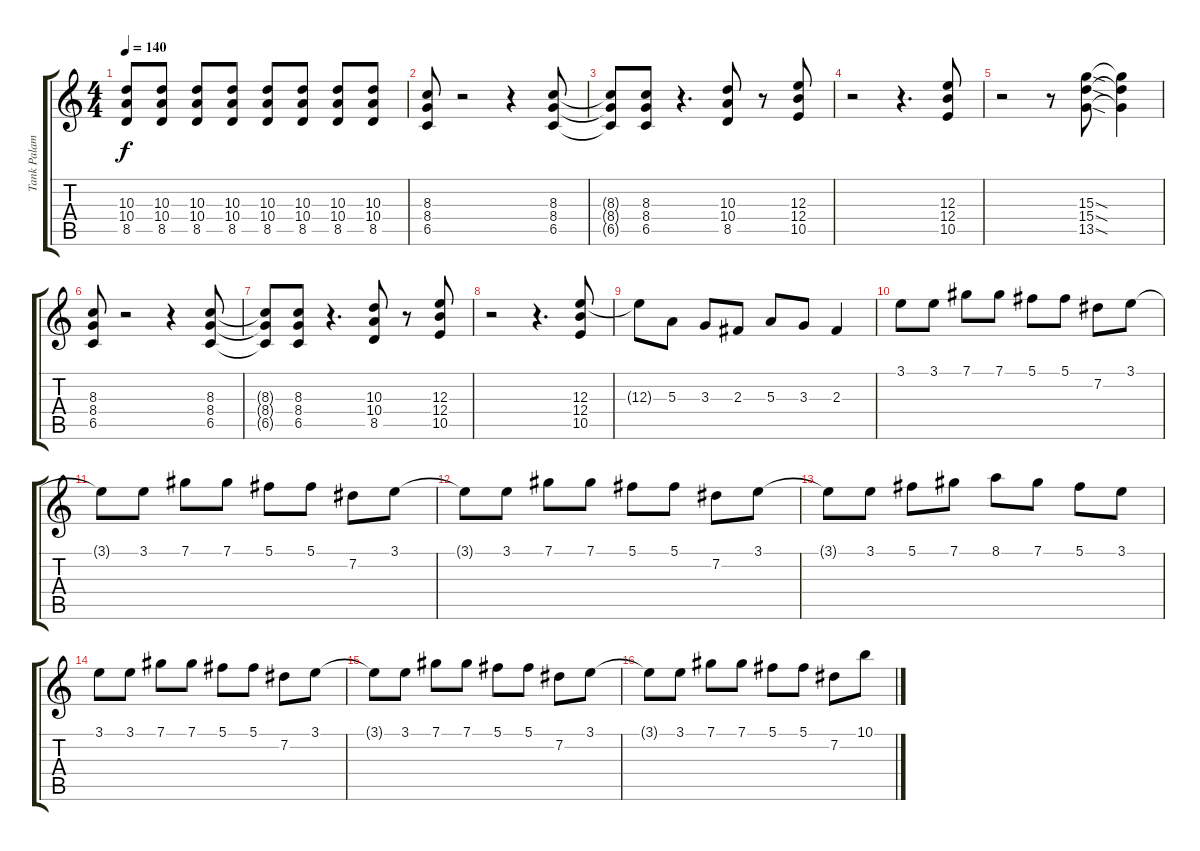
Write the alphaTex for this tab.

\track ("Tank Palamara I" "Tank Palam") {instrument distortionguitar}
\staff {score tabs}
\tuning (Db4 Ab3 E3 B2 Gb2 B1) {hide}
\ts (4 4)
\tempo 140
\clef g2
\ks c
(10.3 10.4 8.5).8{dy f} (10.3 10.4 8.5).8 (10.3 10.4 8.5).8 (10.3 10.4 8.5).8 (10.3 10.4 8.5).8 (10.3 10.4 8.5).8 (10.3 10.4 8.5).8 (10.3 10.4 8.5).8 |
(8.3 8.4 6.5).8 r.2 r.4 (8.3 8.4 6.5).8 |
(8.3{t} 8.4{t} 6.5{t}).8 (8.3 8.4 6.5).8 r.4{d} (10.3 10.4 8.5).8 r.8 (12.3 12.4 10.5).8 |
r.2 r.4{d} (12.3 12.4 10.5).8 |
r.2 r.8 (15.3{sod} 15.4{sod} 13.5{sod}).8 (15.3{t} 15.4{t} 13.5{t}).4 |
(8.3 8.4 6.5).8 r.2 r.4 (8.3 8.4 6.5).8 |
(8.3{t} 8.4{t} 6.5{t}).8 (8.3 8.4 6.5).8 r.4{d} (10.3 10.4 8.5).8 r.8 (12.3 12.4 10.5).8 |
r.2 r.4{d} (12.3 12.4 10.5).8 |
12.3{t}.8 5.3.8 3.3.8 2.3.8 5.3.8 3.3.8 2.3.4 |
3.1.8 3.1.8 7.1.8 7.1.8 5.1.8 5.1.8 7.2.8 3.1.8 |
3.1{t}.8 3.1.8 7.1.8 7.1.8 5.1.8 5.1.8 7.2.8 3.1.8 |
3.1{t}.8 3.1.8 7.1.8 7.1.8 5.1.8 5.1.8 7.2.8 3.1.8 |
3.1{t}.8 3.1.8 5.1.8 7.1.8 8.1.8 7.1.8 5.1.8 3.1.8 |
3.1.8 3.1.8 7.1.8 7.1.8 5.1.8 5.1.8 7.2.8 3.1.8 |
3.1{t}.8 3.1.8 7.1.8 7.1.8 5.1.8 5.1.8 7.2.8 3.1.8 |
3.1{t}.8 3.1.8 7.1.8 7.1.8 5.1.8 5.1.8 7.2.8 10.1.8
